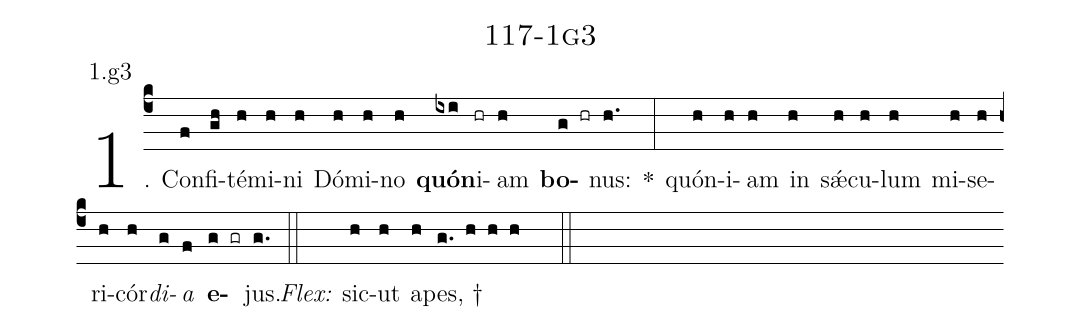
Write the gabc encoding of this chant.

name: 117-1g3;
annotation: 1.g3;
%%
(c4)1. Con(f)fi(gh)té(h)mi(h)ni(h) Dó(h)mi(h)no(h) <b>quón</b>(ixi)i(hr)am(h) <b>bo</b>(g hr)nus:(h.) *(:) quón(h)i(h)am(h) in(h) sǽ(h)cu(h)lum(h) mi(h)se(h)ri(h)cór(h)<i>di</i>(g)<i>a</i>(f) <b>e</b>(g gr)jus.(g.) (::)
<i>Flex:</i>()  sic(h)ut(h) a(h)pes, †(g. h h h  ::)
